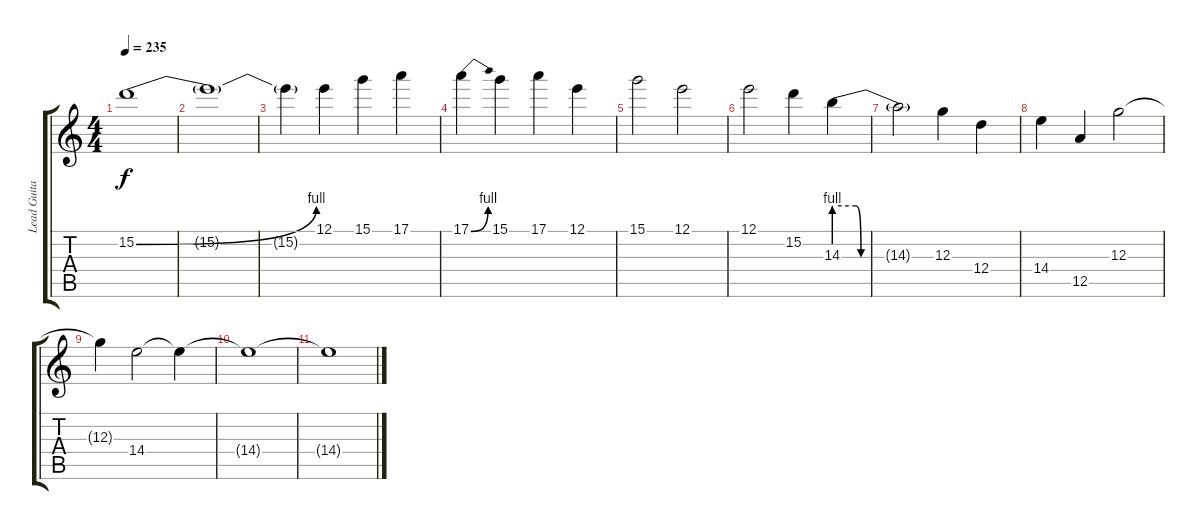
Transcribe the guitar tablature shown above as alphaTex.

\track ("Lead Guitar" "Lead Guita") {instrument contrabass}
\staff {score tabs}
\tuning (E4 B3 G3 D3 A2 E2) {hide}
\ts (4 4)
\tempo 235
\clef g2
\ks c
15.2{be (bend 0 0 60 4)}.1{dy f} |
15.2{t}.1 |
15.2{t}.4 12.1.4 15.1.4 17.1.4 |
17.1{be (bend 0 0 60 4)}.4 15.1.4 17.1.4 12.1.4 |
15.1.2 12.1.2 |
12.1.2 15.2.4 14.3{be (custom 0 4 13 4 16 0 27 0 60 0)}.4 |
14.3{t}.2 12.3.4 12.4.4 |
14.4.4 12.5.4 12.3.2 |
12.3{t}.4 14.4.2 14.4{t}.4 |
14.4{t}.1 |
14.4{t}.1
